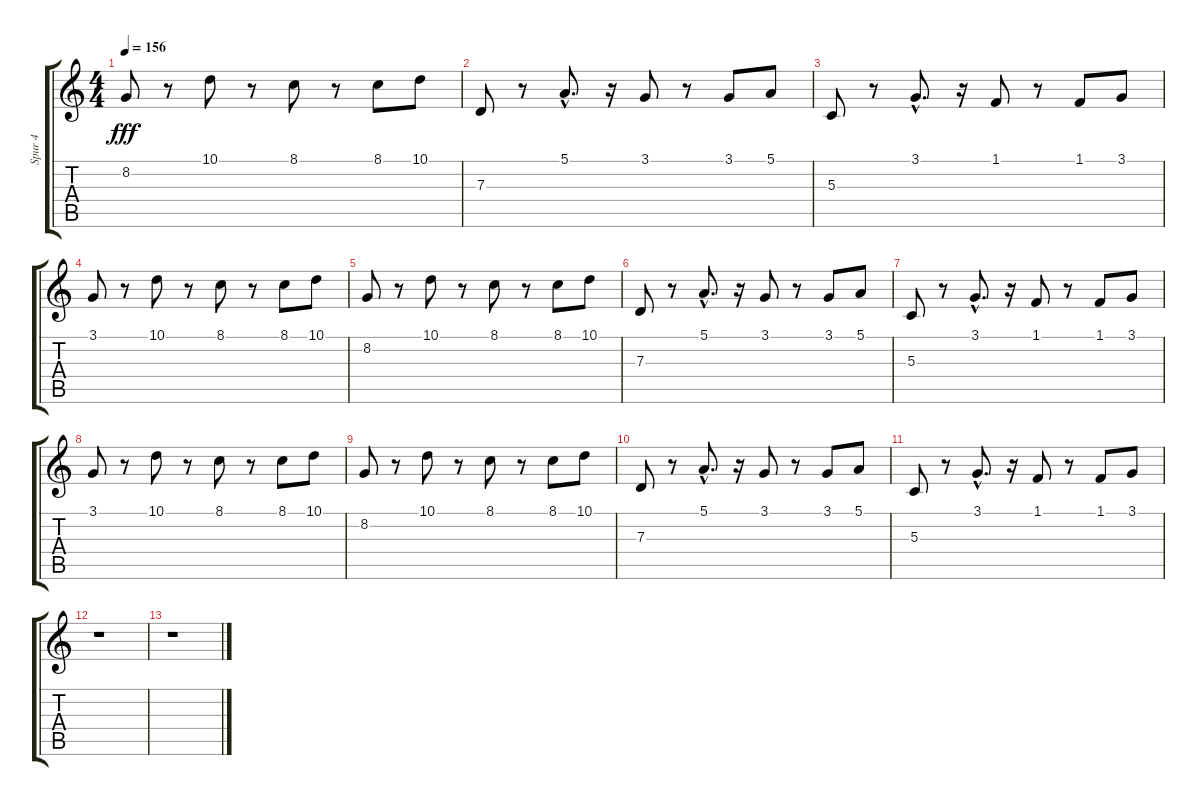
\track ("Spur 4" "Spur 4") {instrument lead2sawtooth}
\staff {score tabs}
\tuning (E4 B3 G3 D3 A2 E2) {hide}
\ts (4 4)
\tempo 156
\clef g2
\ks c
8.2.8{dy fff} r.8 10.1.8 r.8 8.1.8 r.8 8.1.8 10.1.8 |
7.3.8 r.8 5.1{hac}.8{d} r.16 3.1.8 r.8 3.1.8 5.1.8 |
5.3.8 r.8 3.1{hac}.8{d} r.16 1.1.8 r.8 1.1.8 3.1.8 |
3.1.8 r.8 10.1.8 r.8 8.1.8 r.8 8.1.8 10.1.8 |
8.2.8 r.8 10.1.8 r.8 8.1.8 r.8 8.1.8 10.1.8 |
7.3.8 r.8 5.1{hac}.8{d} r.16 3.1.8 r.8 3.1.8 5.1.8 |
5.3.8 r.8 3.1{hac}.8{d} r.16 1.1.8 r.8 1.1.8 3.1.8 |
3.1.8 r.8 10.1.8 r.8 8.1.8 r.8 8.1.8 10.1.8 |
8.2.8 r.8 10.1.8 r.8 8.1.8 r.8 8.1.8 10.1.8 |
7.3.8 r.8 5.1{hac}.8{d} r.16 3.1.8 r.8 3.1.8 5.1.8 |
5.3.8 r.8 3.1{hac}.8{d} r.16 1.1.8 r.8 1.1.8 3.1.8 |
r.1 |
r.1
